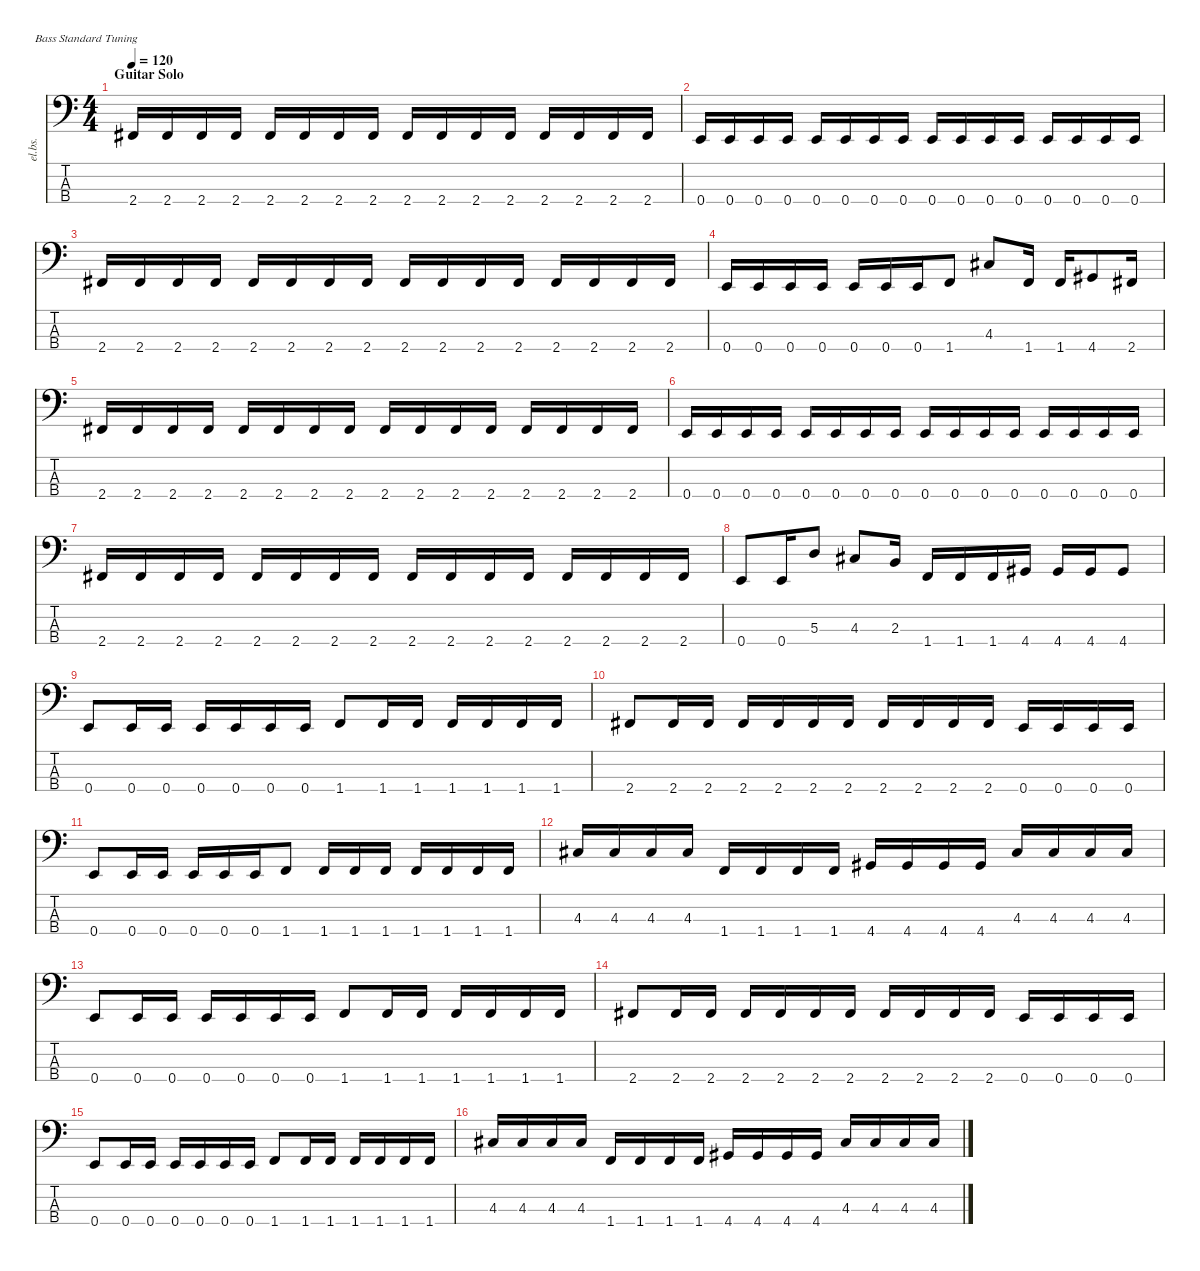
\defaultSystemsLayout 4
\hideDynamics
\bracketExtendMode nobrackets
\track ("Bass Guitar" "el.bs.") {instrument electricbasspick}
\staff {score tabs}
\tuning (G2 D2 A1 E1)
\ts (4 4)
\section ("" "Guitar Solo")
\tempo 120
\clef f4
\ks c
2.4{acc #}.16{dy f} 2.4{acc #}.16 2.4{acc #}.16 2.4{acc #}.16 2.4{acc #}.16 2.4{acc #}.16 2.4{acc #}.16 2.4{acc #}.16 2.4{acc #}.16 2.4{acc #}.16 2.4{acc #}.16 2.4{acc #}.16 2.4{acc #}.16 2.4{acc #}.16 2.4{acc #}.16 2.4{acc #}.16 |
0.4.16 0.4.16 0.4.16 0.4.16 0.4.16 0.4.16 0.4.16 0.4.16 0.4.16 0.4.16 0.4.16 0.4.16 0.4.16 0.4.16 0.4.16 0.4.16 |
2.4{acc #}.16 2.4{acc #}.16 2.4{acc #}.16 2.4{acc #}.16 2.4{acc #}.16 2.4{acc #}.16 2.4{acc #}.16 2.4{acc #}.16 2.4{acc #}.16 2.4{acc #}.16 2.4{acc #}.16 2.4{acc #}.16 2.4{acc #}.16 2.4{acc #}.16 2.4{acc #}.16 2.4{acc #}.16 |
0.4.16 0.4.16 0.4.16 0.4.16 0.4.16 0.4.16 0.4.16 1.4.8 4.3{acc #}.8 1.4.16 1.4.16 4.4{acc #}.8 2.4{acc #}.16 |
2.4{acc #}.16 2.4{acc #}.16 2.4{acc #}.16 2.4{acc #}.16 2.4{acc #}.16 2.4{acc #}.16 2.4{acc #}.16 2.4{acc #}.16 2.4{acc #}.16 2.4{acc #}.16 2.4{acc #}.16 2.4{acc #}.16 2.4{acc #}.16 2.4{acc #}.16 2.4{acc #}.16 2.4{acc #}.16 |
0.4.16 0.4.16 0.4.16 0.4.16 0.4.16 0.4.16 0.4.16 0.4.16 0.4.16 0.4.16 0.4.16 0.4.16 0.4.16 0.4.16 0.4.16 0.4.16 |
2.4{acc #}.16 2.4{acc #}.16 2.4{acc #}.16 2.4{acc #}.16 2.4{acc #}.16 2.4{acc #}.16 2.4{acc #}.16 2.4{acc #}.16 2.4{acc #}.16 2.4{acc #}.16 2.4{acc #}.16 2.4{acc #}.16 2.4{acc #}.16 2.4{acc #}.16 2.4{acc #}.16 2.4{acc #}.16 |
0.4.8 0.4.16 5.3.8 4.3{acc #}.8 2.3.16 1.4.16 1.4.16 1.4.16 4.4{acc #}.16 4.4{acc #}.16 4.4{acc #}.16 4.4{acc #}.8 |
0.4.8 0.4.16 0.4.16 0.4.16 0.4.16 0.4.16 0.4.16 1.4.8 1.4.16 1.4.16 1.4.16 1.4.16 1.4.16 1.4.16 |
2.4{acc #}.8 2.4{acc #}.16 2.4{acc #}.16 2.4{acc #}.16 2.4{acc #}.16 2.4{acc #}.16 2.4{acc #}.16 2.4{acc #}.16 2.4{acc #}.16 2.4{acc #}.16 2.4{acc #}.16 0.4.16 0.4.16 0.4.16 0.4.16 |
0.4.8 0.4.16 0.4.16 0.4.16 0.4.16 0.4.16 1.4.8 1.4.16 1.4.16 1.4.16 1.4.16 1.4.16 1.4.16 1.4.16 |
4.3{acc #}.16 4.3{acc #}.16 4.3{acc #}.16 4.3{acc #}.16 1.4.16 1.4.16 1.4.16 1.4.16 4.4{acc #}.16 4.4{acc #}.16 4.4{acc #}.16 4.4{acc #}.16 4.3{acc #}.16 4.3{acc #}.16 4.3{acc #}.16 4.3{acc #}.16 |
0.4.8 0.4.16 0.4.16 0.4.16 0.4.16 0.4.16 0.4.16 1.4.8 1.4.16 1.4.16 1.4.16 1.4.16 1.4.16 1.4.16 |
2.4{acc #}.8 2.4{acc #}.16 2.4{acc #}.16 2.4{acc #}.16 2.4{acc #}.16 2.4{acc #}.16 2.4{acc #}.16 2.4{acc #}.16 2.4{acc #}.16 2.4{acc #}.16 2.4{acc #}.16 0.4.16 0.4.16 0.4.16 0.4.16 |
0.4.8 0.4.16 0.4.16 0.4.16 0.4.16 0.4.16 0.4.16 1.4.8 1.4.16 1.4.16 1.4.16 1.4.16 1.4.16 1.4.16 |
4.3{acc #}.16 4.3{acc #}.16 4.3{acc #}.16 4.3{acc #}.16 1.4.16 1.4.16 1.4.16 1.4.16 4.4{acc #}.16 4.4{acc #}.16 4.4{acc #}.16 4.4{acc #}.16 4.3{acc #}.16 4.3{acc #}.16 4.3{acc #}.16 4.3{acc #}.16
